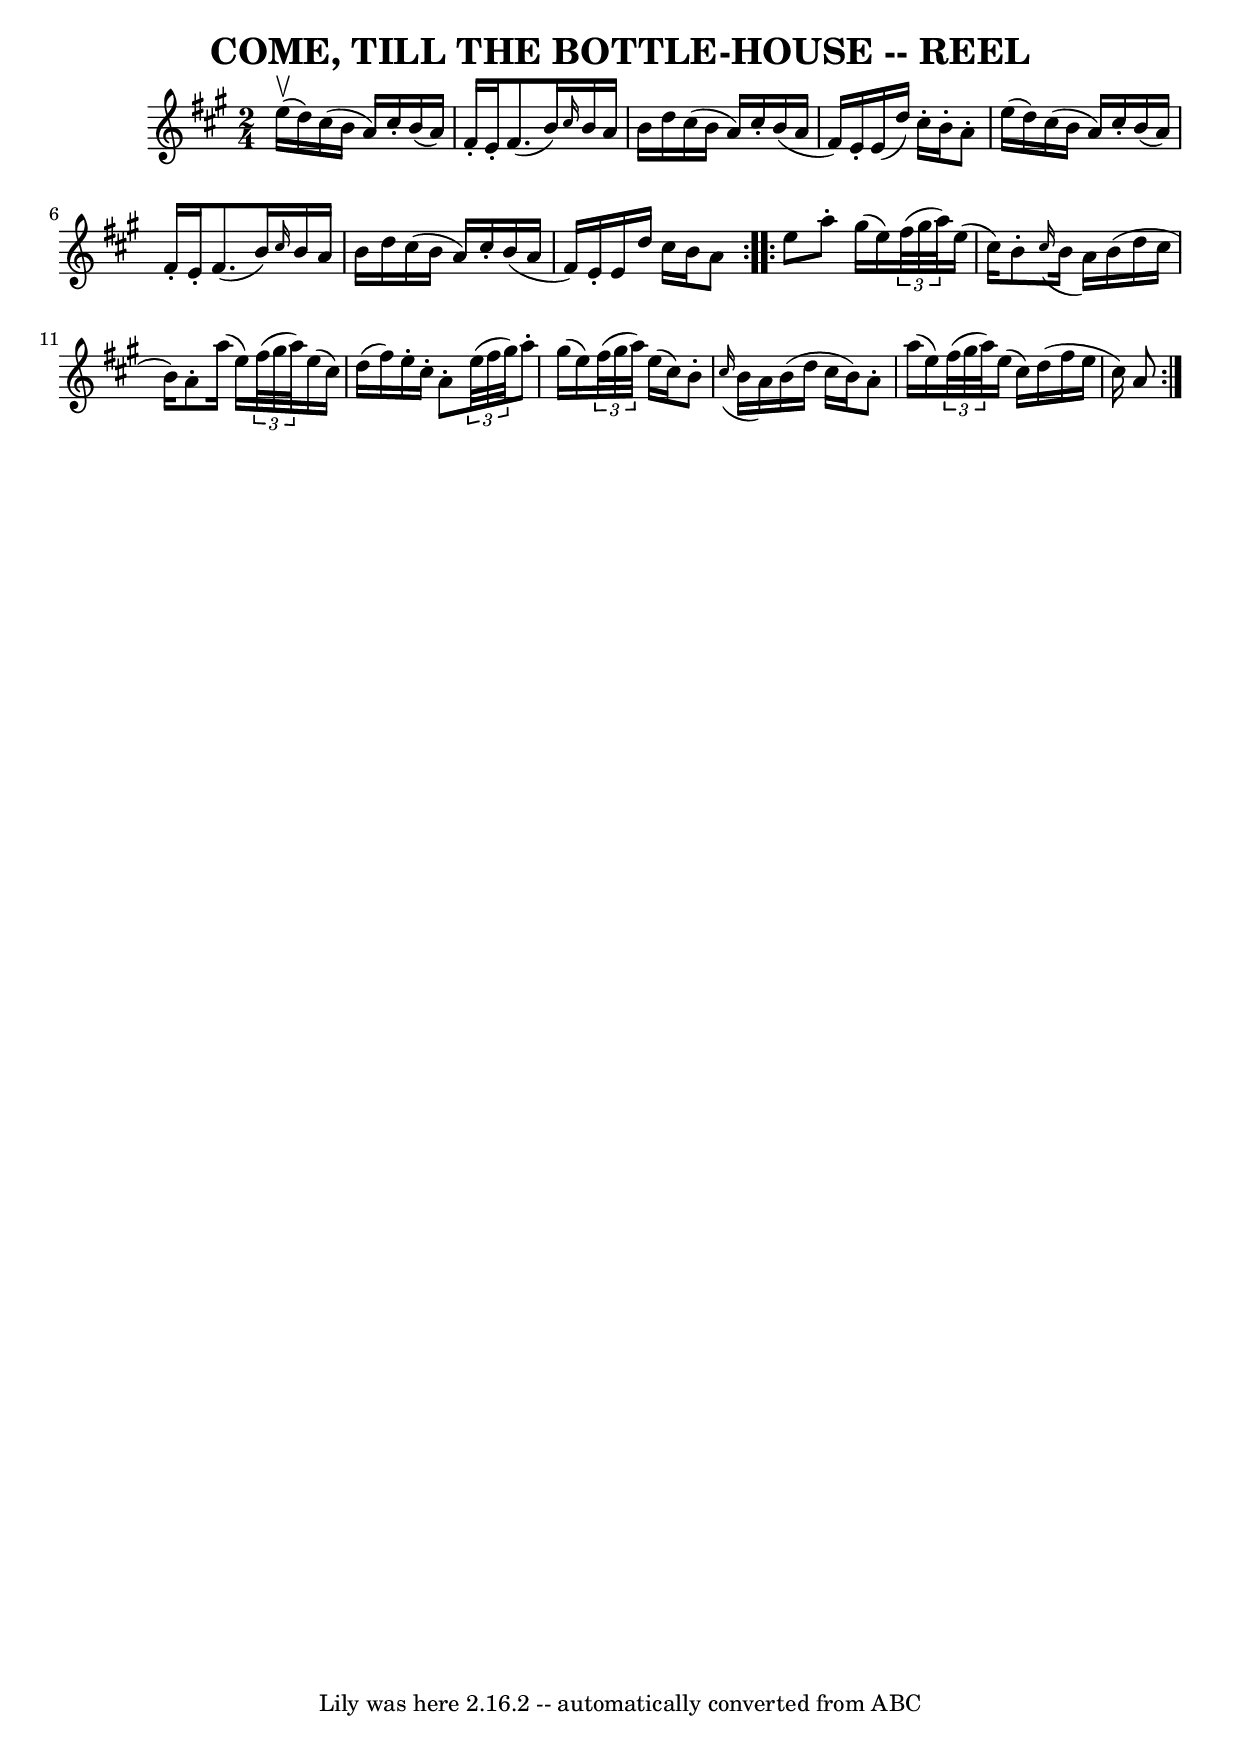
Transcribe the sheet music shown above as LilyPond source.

\version "2.7.40"
\include "Mammoth.ily"
\header {
	%% book = "Ryan's Mammoth Collection of Fiddle Tunes"
	crossRefNumber = "1"
	footnotes = ""
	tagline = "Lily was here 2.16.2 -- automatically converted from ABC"
	title = "COME, TILL THE BOTTLE-HOUSE -- REEL"
}
voicedefault =  {


\repeat volta 2 {
\time 2/4 
\key a \major e''16 (^\upbow d''16)   |
 cis''16 (
 b'16 a'16) cis''16 -. b'16 (a'16) fis'16 -. e'16 -.   
|
 fis'8. (b'16) \grace { cis''16  } b'16 a'16 b'16    
d''16    |
 cis''16 (b'16 a'16) cis''16 -. b'16 (a'16   
 fis'16) e'16 -.   |
 e'16 (d''16) cis''16 -. b'16 -.   
a'8 -. e''16 (d''16)   |
 cis''16 (b'16 a'16)   
cis''16 -. b'16 (a'16) fis'16 -. e'16 -.   |
 fis'8. (
b'16) \grace { cis''16  } b'16 a'16 b'16 d''16    |
   
cis''16 (b'16 a'16) cis''16 -. b'16 (a'16 fis'16) e'16 
-.   |
 e'16 d''16 cis''16 b'16 a'8    }     
\repeat volta 2 { e''8    |
 a''8 -. gis''16 (e''16)   
\times 2/3 { fis''32 (gis''32 a''32) } e''16 (cis''16)   
|
 b'8 -.   \grace { cis''16 (} b'16 a'16) b'16 (d''16 
 cis''16 b'16)   |
 a'8 -. a''16 (e''16)   \times 2/3 { 
 fis''32 (gis''32 a''32) } e''16 (cis''16)   |
 d''16 
(fis''16) e''16 -. cis''16 -. a'8 -.   \times 2/3 { e''32 (
fis''32 gis''32) }   |
 a''8 -. gis''16 (e''16)   
\times 2/3 { fis''32 (gis''32 a''32) } e''16 (cis''16)   
|
 b'8 -.   \grace { cis''16 (} b'16 a'16) b'16 (d''16 
 cis''16 b'16)   |
 a'8 -. a''16 (e''16)   \times 2/3 { 
 fis''32 (gis''32 a''32) } e''16 (cis''16)   |
 d''16 
(fis''16 e''16 cis''16) a'8    }   
}

\score{
    <<

	\context Staff="default"
	{
	    \voicedefault 
	}

    >>
	\layout {
	}
	\midi {}
}
